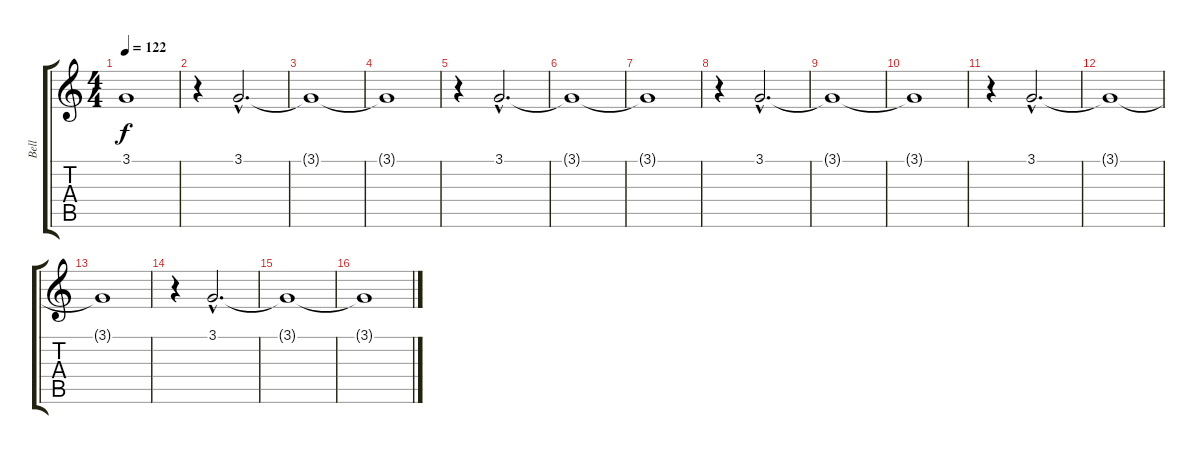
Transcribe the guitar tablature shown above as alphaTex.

\track ("Bell" "Bell") {instrument tubularbells}
\staff {score tabs}
\tuning (E4 B3 G3 D3 A2 E2) {hide}
\ts (4 4)
\tempo 122
\clef g2
\ks c
3.1{t}.1{dy f} |
r.4 3.1{hac}.2{d} |
3.1{t}.1 |
3.1{t}.1 |
r.4 3.1{hac}.2{d} |
3.1{t}.1 |
3.1{t}.1 |
r.4 3.1{hac}.2{d} |
3.1{t}.1 |
3.1{t}.1 |
r.4 3.1{hac}.2{d} |
3.1{t}.1 |
3.1{t}.1 |
r.4 3.1{hac}.2{d} |
3.1{t}.1 |
3.1{t}.1
